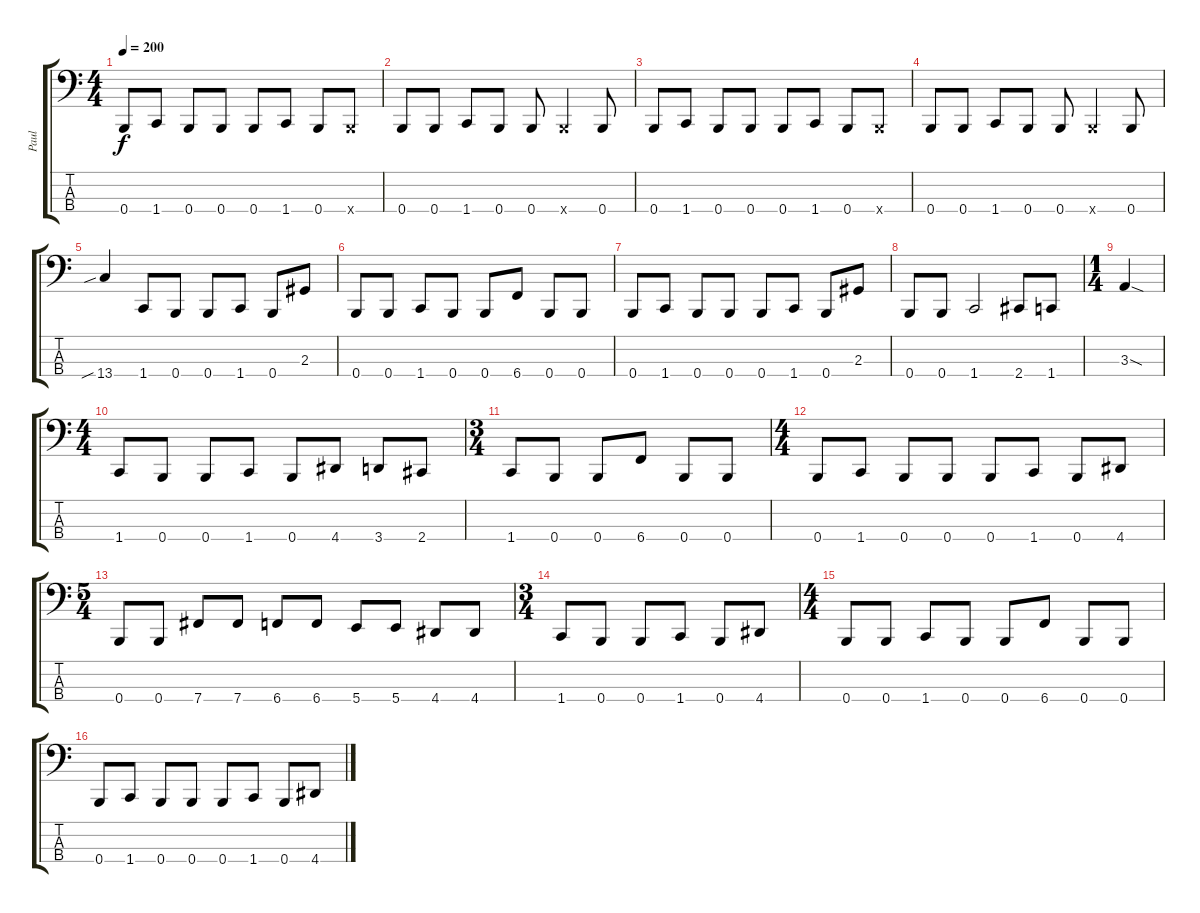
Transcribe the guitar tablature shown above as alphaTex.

\track ("Paul" "Paul") {instrument electricbasspick}
\staff {score tabs}
\tuning (E2 B1 Gb1 B0) {hide}
\ts (4 4)
\tempo 200
\clef f4
\ks c
0.4.8{dy f} 1.4.8 0.4.8 0.4.8 0.4.8 1.4.8 0.4.8 0.4{x}.8 |
0.4.8 0.4.8 1.4.8 0.4.8 0.4.8 0.4{x}.4 0.4.8 |
0.4.8 1.4.8 0.4.8 0.4.8 0.4.8 1.4.8 0.4.8 0.4{x}.8 |
0.4.8 0.4.8 1.4.8 0.4.8 0.4.8 0.4{x}.4 0.4.8 |
13.4{sib}.4 1.4.8 0.4.8 0.4.8 1.4.8 0.4.8 2.3.8 |
0.4.8 0.4.8 1.4.8 0.4.8 0.4.8 6.4.8 0.4.8 0.4.8 |
0.4.8 1.4.8 0.4.8 0.4.8 0.4.8 1.4.8 0.4.8 2.3.8 |
0.4.8 0.4.8 1.4.2 2.4.8 1.4.8 |
\ts (1 4)
3.3{sod}.4 |
\ts (4 4)
1.4.8 0.4.8 0.4.8 1.4.8 0.4.8 4.4.8 3.4.8 2.4.8 |
\ts (3 4)
1.4.8 0.4.8 0.4.8 6.4.8 0.4.8 0.4.8 |
\ts (4 4)
0.4.8 1.4.8 0.4.8 0.4.8 0.4.8 1.4.8 0.4.8 4.4.8 |
\ts (5 4)
0.4.8 0.4.8 7.4.8 7.4.8 6.4.8 6.4.8 5.4.8 5.4.8 4.4.8 4.4.8 |
\ts (3 4)
1.4.8 0.4.8 0.4.8 1.4.8 0.4.8 4.4.8 |
\ts (4 4)
0.4.8 0.4.8 1.4.8 0.4.8 0.4.8 6.4.8 0.4.8 0.4.8 |
0.4.8 1.4.8 0.4.8 0.4.8 0.4.8 1.4.8 0.4.8 4.4.8
